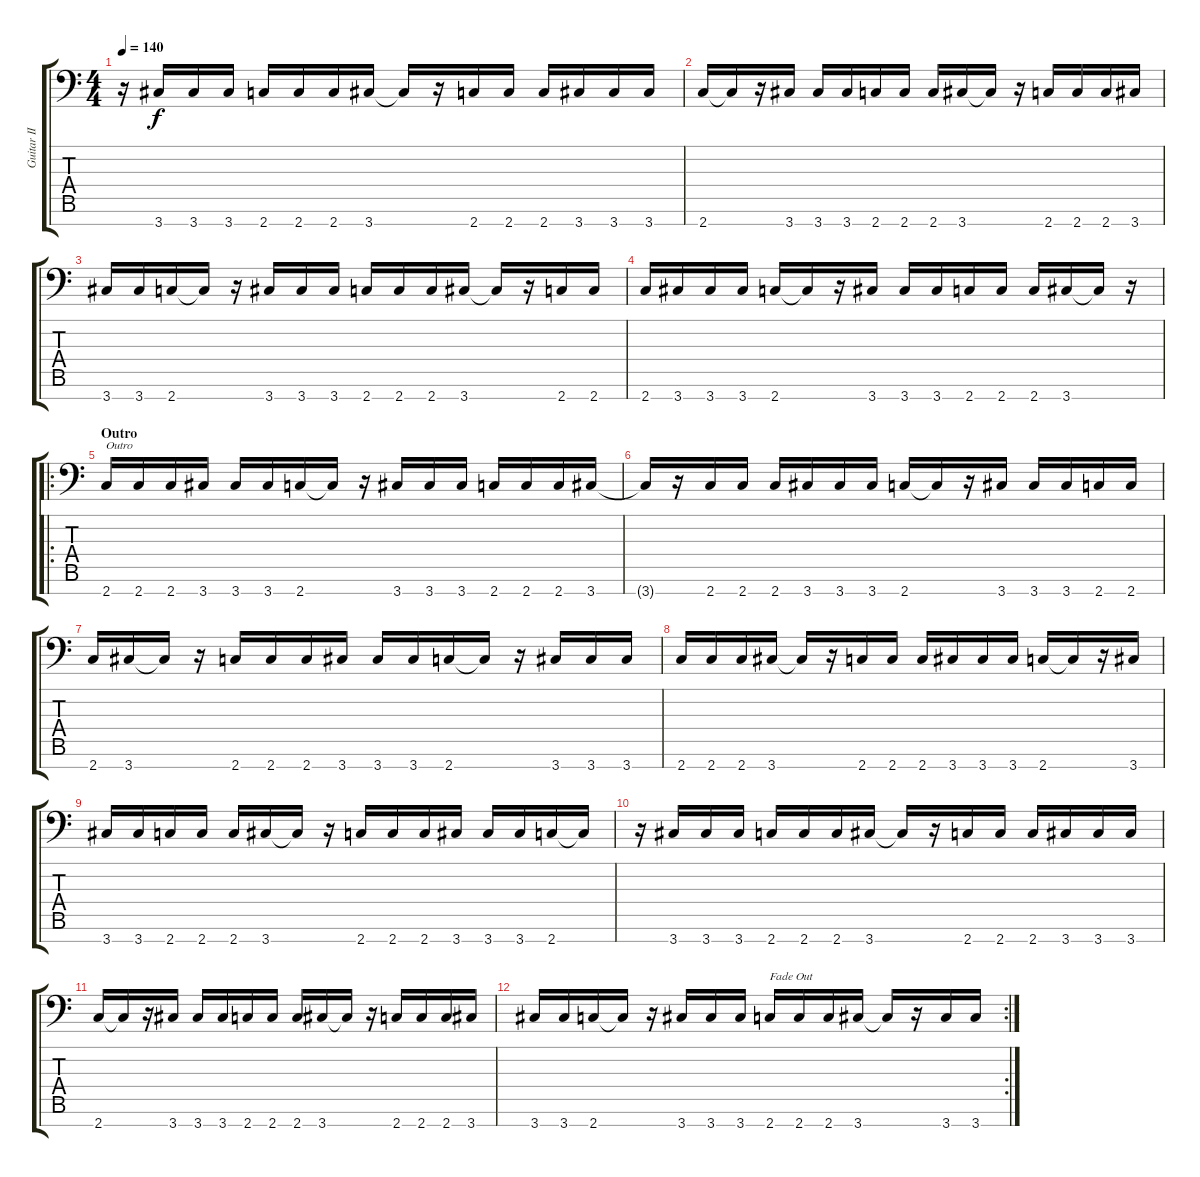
\track ("Guitar II [Martin Hagstrom]" "Guitar II ") {instrument distortionguitar}
\staff {score tabs}
\tuning (Eb4 Bb3 Gb3 Db3 Ab2 Eb2 Bb1) {hide}
\ts (4 4)
\tempo 140
\clef f4
\ks c
r.16{dy f} 3.7.16 3.7.16 3.7.16 2.7.16 2.7.16 2.7.16 3.7.16 3.7{t}.16 r.16 2.7.16 2.7.16 2.7.16 3.7.16 3.7.16 3.7.16 |
2.7.16 2.7{t}.16 r.16 3.7.16 3.7.16 3.7.16 2.7.16 2.7.16 2.7.16 3.7.16 3.7{t}.16 r.16 2.7.16 2.7.16 2.7.16 3.7.16 |
3.7.16 3.7.16 2.7.16 2.7{t}.16 r.16 3.7.16 3.7.16 3.7.16 2.7.16 2.7.16 2.7.16 3.7.16 3.7{t}.16 r.16 2.7.16 2.7.16 |
2.7.16 3.7.16 3.7.16 3.7.16 2.7.16 2.7{t}.16 r.16 3.7.16 3.7.16 3.7.16 2.7.16 2.7.16 2.7.16 3.7.16 3.7{t}.16 r.16 |
\ro
\section ("" "Outro")
2.7.16{txt "Outro"} 2.7.16 2.7.16 3.7.16 3.7.16 3.7.16 2.7.16 2.7{t}.16 r.16 3.7.16 3.7.16 3.7.16 2.7.16 2.7.16 2.7.16 3.7.16 |
3.7{t}.16 r.16 2.7.16 2.7.16 2.7.16 3.7.16 3.7.16 3.7.16 2.7.16 2.7{t}.16 r.16 3.7.16 3.7.16 3.7.16 2.7.16 2.7.16 |
2.7.16 3.7.16 3.7{t}.16 r.16 2.7.16 2.7.16 2.7.16 3.7.16 3.7.16 3.7.16 2.7.16 2.7{t}.16 r.16 3.7.16 3.7.16 3.7.16 |
2.7.16 2.7.16 2.7.16 3.7.16 3.7{t}.16 r.16 2.7.16 2.7.16 2.7.16 3.7.16 3.7.16 3.7.16 2.7.16 2.7{t}.16 r.16 3.7.16 |
3.7.16 3.7.16 2.7.16 2.7.16 2.7.16 3.7.16 3.7{t}.16 r.16 2.7.16 2.7.16 2.7.16 3.7.16 3.7.16 3.7.16 2.7.16 2.7{t}.16 |
r.16 3.7.16 3.7.16 3.7.16 2.7.16 2.7.16 2.7.16 3.7.16 3.7{t}.16 r.16 2.7.16 2.7.16 2.7.16 3.7.16 3.7.16 3.7.16 |
2.7.16 2.7{t}.16 r.16 3.7.16 3.7.16 3.7.16 2.7.16 2.7.16 2.7.16 3.7.16 3.7{t}.16 r.16 2.7.16 2.7.16 2.7.16 3.7.16 |
\rc 2
3.7.16 3.7.16 2.7.16 2.7{t}.16 r.16 3.7.16 3.7.16 3.7.16 2.7.16{txt "Fade Out"} 2.7.16 2.7.16 3.7.16 3.7{t}.16 r.16 3.7.16 3.7.16
